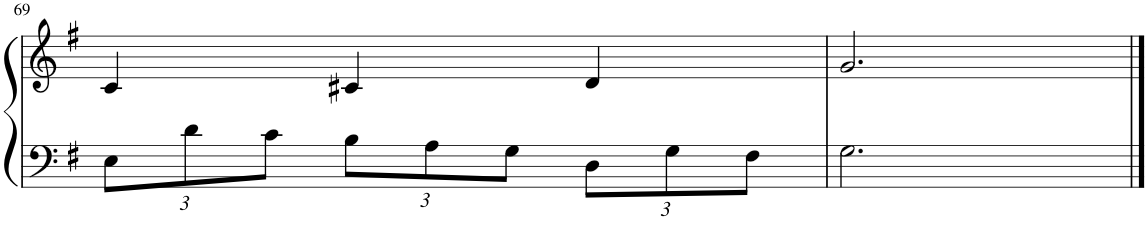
**kern	**kern
*part1	*part1
*staff2	*staff1
*I"Piano	*
*I'Pno.	*
!!LO:PB:g=z
*clefF4	*clefG2
*k[f#]	*k[f#]
*M3/4	*M3/4
*Xbrackettup	*
=69	=69
12E\L	4c/
12d\	.
12c\J	.
12B\L	4c#X/
12A\	.
12G\J	.
12D\L	4d/
12G\	.
12F#\J	.
=70	=70
2.G\	2.g/
==	==
*-	*-
